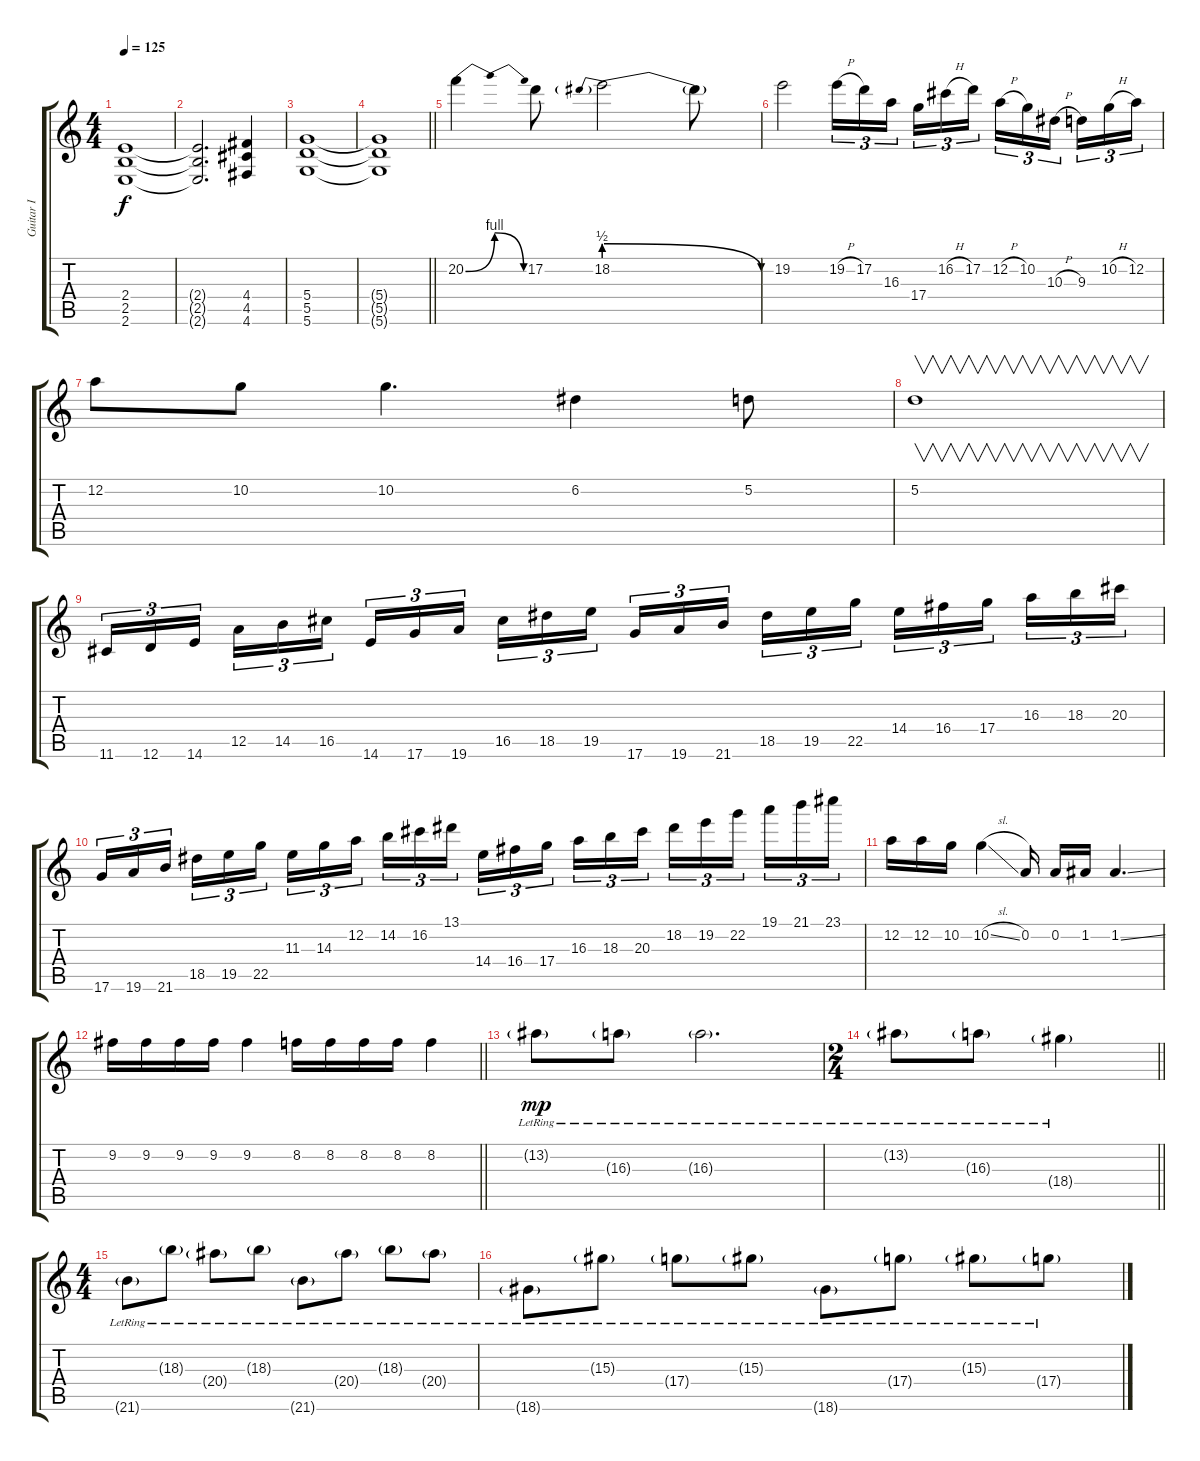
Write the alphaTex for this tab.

\track ("Guitar I" "Guitar I") {instrument distortionguitar}
\staff {score tabs}
\tuning (D4 A3 F3 D3 A2 D2) {hide}
\ts (4 4)
\tempo 125
\clef g2
\ks c
(2.4 2.5 2.6).1{dy f} |
(2.4{t} 2.5{t} 2.6{t}).2{d} (4.4 4.5 4.6).4 |
(5.4 5.5 5.6).1 |
\barLineRight lightlight
(5.4{t} 5.5{t} 5.6{t}).1 |
20.2{be (bendrelease 0 0 10 4 50 4 60 0)}.4 17.2.8 18.2{be (prebendrelease 0 2 60 0)}.2 18.2{t}.8 |
19.2.2 19.2{h}.16{tu (3 2)} 17.2.16{tu (3 2)} 16.3.16{tu (3 2) beam splitsecondary} 17.4.16{tu (3 2)} 16.2{h}.16{tu (3 2)} 17.2.16{tu (3 2)} 12.2{h}.16{tu (3 2)} 10.2.16{tu (3 2)} 10.3{h}.16{tu (3 2) beam splitsecondary} 9.3.16{tu (3 2)} 10.2{h}.16{tu (3 2)} 12.2.16{tu (3 2)} |
12.2.8 10.2.8 10.2.4{d} 6.2.4 5.2.8 |
5.2.1{v} |
11.6.16{tu (3 2)} 12.6.16{tu (3 2)} 14.6.16{tu (3 2) beam splitsecondary} 12.5.16{tu (3 2)} 14.5.16{tu (3 2)} 16.5.16{tu (3 2)} 14.6.16{tu (3 2)} 17.6.16{tu (3 2)} 19.6.16{tu (3 2) beam splitsecondary} 16.5.16{tu (3 2)} 18.5.16{tu (3 2)} 19.5.16{tu (3 2)} 17.6.16{tu (3 2)} 19.6.16{tu (3 2)} 21.6.16{tu (3 2) beam splitsecondary} 18.5.16{tu (3 2)} 19.5.16{tu (3 2)} 22.5.16{tu (3 2)} 14.4.16{tu (3 2)} 16.4.16{tu (3 2)} 17.4.16{tu (3 2) beam splitsecondary} 16.3.16{tu (3 2)} 18.3.16{tu (3 2)} 20.3.16{tu (3 2)} |
17.6.16{tu (3 2)} 19.6.16{tu (3 2)} 21.6.16{tu (3 2) beam splitsecondary} 18.5.16{tu (3 2)} 19.5.16{tu (3 2)} 22.5.16{tu (3 2)} 11.3.16{tu (3 2)} 14.3.16{tu (3 2)} 12.2.16{tu (3 2) beam splitsecondary} 14.2.16{tu (3 2)} 16.2.16{tu (3 2)} 13.1.16{tu (3 2)} 14.4.16{tu (3 2)} 16.4.16{tu (3 2)} 17.4.16{tu (3 2) beam splitsecondary} 16.3.16{tu (3 2)} 18.3.16{tu (3 2)} 20.3.16{tu (3 2)} 18.2.16{tu (3 2)} 19.2.16{tu (3 2)} 22.2.16{tu (3 2) beam splitsecondary} 19.1.16{tu (3 2)} 21.1.16{tu (3 2)} 23.1.16{tu (3 2)} |
12.2.16 12.2.16 10.2.16 10.2{sl}.4 0.2.16 0.2.16 1.2.16 1.2{ss}.4{d} |
\barLineRight lightlight
9.2.16 9.2.16 9.2.16 9.2.16 9.2.4 8.2.16 8.2.16 8.2.16 8.2.16 8.2.4 |
13.2{g lr}.8{dy mp} 16.3{g lr}.8 16.3{g lr}.2{d} |
\ts (2 4)
\barLineRight lightlight
13.2{g lr}.8 16.3{g lr}.8 18.4{g lr}.4 |
\ts (4 4)
21.6{g lr}.8 18.3{g lr}.8 20.4{g lr}.8 18.3{g lr}.8 21.6{g lr}.8 20.4{g lr}.8 18.3{g lr}.8 20.4{g lr}.8 |
18.6{g lr}.8 15.3{g lr}.8 17.4{g lr}.8 15.3{g lr}.8 18.6{g lr}.8 17.4{g lr}.8 15.3{g lr}.8 17.4{g lr}.8
